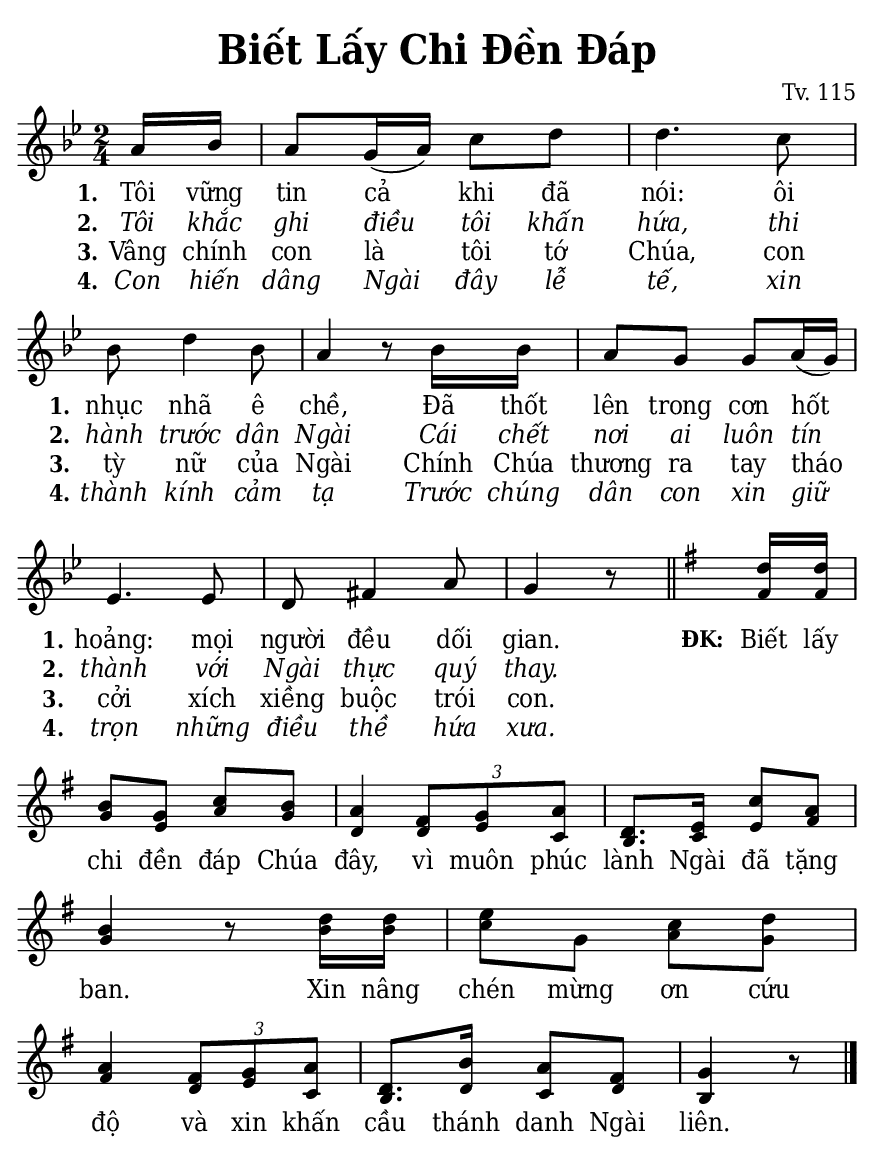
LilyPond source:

% Cài đặt chung\
\version "2.22.1"
\include "english.ly"

\header {
  title = \markup { \fontsize #1 "Biết Lấy Chi Đền Đáp" }
  composer = "Tv. 115"
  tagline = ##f
}

% Nhạc phiên khúc
nhacPhienKhucSop = \relative c'' {
  \partial 8 a16 bf |
  a8 g16 (a) c8 d |
  d4. c8 |
  bf d4 bf8 |
  a4 r8 bf16 bf |
  a8 g g a16 (g) |
  ef4. ef8 |
  d fs4 a8 |
  \partial 4. g4 r8 \bar "||"
  
  \set Staff.printKeyCancellation = ##f
  \set Staff.explicitKeySignatureVisibility = #end-of-line-invisible
  \key g \major
  <> \tweak extra-offset #'(-7.5 . -2.5) _\markup { \bold "ĐK:" }
  \partial 8 d'16 d |
  b8 g c b |
  a4 \tuplet 3/2 { fs8 g a } |
  d,8. e16 c'8 a |
  b4 r8 d16 d |
  e8 g, c d |
  a4 \tuplet 3/2 { fs8 g a } |
  d,8. b'16 a8 fs |
  g4 r8 \bar "|."
}

nhacPhienKhucAlto = \relative c' {
  r8 |
  R2*7
  r4.
  
  \set Staff.printKeyCancellation = ##f
  \set Staff.explicitKeySignatureVisibility = #end-of-line-invisible
  \key g \major
  fs16 fs |
  g8 e a g |
  d4 \tuplet 3/2 { d8 e c } |
  b8. c16 e8 fs |
  g4 r8 b16 b |
  c8 g a g |
  fs4 \tuplet 3/2 { d8 e c } |
  b8. d16 c8 d |
  b4 r8
}

% Lời phiên khúc
loiPhienKhucSop = \lyrics {
  <<
    {
      \set stanza = "1."
      Tôi vững tin cả khi đã nói:
      ôi nhục nhã ê chề,
      Đã thốt lên trong cơn hốt hoảng:
      mọi người đều dối gian.
    }
    \new Lyrics {
	    \set associatedVoice = "beSop"
	    \set stanza = "2."
      \override Lyrics.LyricText.font-shape = #'italic
	    Tôi khắc ghi điều tôi khấn hứa,
	    thi hành trước dân Ngài
	    Cái chết nơi ai luôn tín thành với Ngài thực quý thay.
    }
    \new Lyrics {
	    \set associatedVoice = "beSop"
	    \set stanza = "3."
	    Vâng chính con là tôi tớ Chúa,
	    con tỳ nữ của Ngài
	    Chính Chúa thương ra tay
	    tháo cởi xích xiềng buộc trói con.
    }
    \new Lyrics {
	    \set associatedVoice = "beSop"
	    \set stanza = "4."
      \override Lyrics.LyricText.font-shape = #'italic
	    Con hiến dâng Ngài đây lễ tế,
	    xin thành kính cảm tạ
	    Trước chúng dân con xin giữ trọn
	    những điều thề hứa xưa.
    }
  >>
  %\set stanza = "ĐK:"
  \set stanza = ""
  Biết lấy chi đền đáp Chúa đây,
  vì muôn phúc lành Ngài đã tặng ban.
  Xin nâng chén mừng ơn cứu độ
  và xin khấn cầu thánh danh Ngài liên.
}

% Dàn trang
\paper {
  #(set-paper-size "a5")
  top-margin = 3\mm
  bottom-margin = 3\mm
  left-margin = 3\mm
  right-margin = 3\mm
  indent = #0
  #(define fonts
	 (make-pango-font-tree "Deja Vu Serif Condensed"
	 		       "Deja Vu Serif Condensed"
			       "Deja Vu Serif Condensed"
			       (/ 20 20)))
  print-page-number = ##f
  system-system-spacing = #'((basic-distance . 0.1) (padding . 2.5))
}

TongNhip = {
  \key bf \major \time 2/4
  \set Timing.beamExceptions = #'()
  \set Timing.baseMoment = #(ly:make-moment 1/4)
}

% mã nguồn cho những chức năng chưa hỗ trợ trong phiên bản lilypond hiện tại
% cung cấp bởi cộng đồng lilypond khi gửi email đến lilypond-user@gnu.org
% Đổi kích thước nốt cho bè phụ
notBePhu =
#(define-music-function (font-size music) (number? ly:music?)
   (for-some-music
     (lambda (m)
       (if (music-is-of-type? m 'rhythmic-event)
           (begin
             (set! (ly:music-property m 'tweaks)
                   (cons `(font-size . ,font-size)
                         (ly:music-property m 'tweaks)))
             #t)
           #f))
     music)
   music)

% in số phiên khúc trên mỗi dòng
#(define (add-grob-definition grob-name grob-entry)
    (set! all-grob-descriptions
          (cons ((@@ (lily) completize-grob-entry)
                 (cons grob-name grob-entry))
                all-grob-descriptions)))

#(add-grob-definition
   'StanzaNumberSpanner
   `((direction . ,LEFT)
     (font-series . bold)
     (padding . 1)
     (side-axis . ,X)
     (stencil . ,ly:text-interface::print)
     (X-offset . ,ly:side-position-interface::x-aligned-side)
     (Y-extent . ,grob::always-Y-extent-from-stencil)
     (meta . ((class . Spanner)
              (interfaces . (font-interface
                             side-position-interface
                             stanza-number-interface
                             text-interface))))))

\layout {
   \context {
     \Global
     \grobdescriptions #all-grob-descriptions
   }
   \context {
     \Score
     \remove Stanza_number_align_engraver
     \consists
       #(lambda (context)
          (let ((texts '())
                (syllables '()))
            (make-engraver
             (acknowledgers
              ((stanza-number-interface engraver grob source-engraver)
                 (set! texts (cons grob texts)))
              ((lyric-syllable-interface engraver grob source-engraver)
                 (set! syllables (cons grob syllables))))
             ((stop-translation-timestep engraver)
                (for-each
                 (lambda (text)
                   (for-each
                    (lambda (syllable)
                      (ly:pointer-group-interface::add-grob text
'side-support-elements syllable))
                    syllables))
                 texts)
                (set! syllables '())))))
   }
   \context {
     \Lyrics
     \remove Stanza_number_engraver
     \consists
       #(lambda (context)
          (let ((text #f)
                (last-stanza #f))
            (make-engraver
             ((process-music engraver)
                (let ((stanza (ly:context-property context 'stanza #f)))
                  (if (and stanza (not (equal? stanza last-stanza)))
                      (let ((column (ly:context-property context
'currentCommandColumn)))
                        (set! last-stanza stanza)
                        (if text
                            (ly:spanner-set-bound! text RIGHT column))

                        (set! text (ly:engraver-make-grob engraver
'StanzaNumberSpanner '()))
                        (ly:grob-set-property! text 'text stanza)
                        (ly:spanner-set-bound! text LEFT column)))))
             ((finalize engraver)
                (if text
                    (let ((column (ly:context-property context
'currentCommandColumn)))
                      (ly:spanner-set-bound! text RIGHT column)))))))
     \override StanzaNumberSpanner.horizon-padding = 10000
   }
}
% kết thúc mã nguồn

\score {
  \new ChoirStaff <<
    \new Staff \with {
        \consists "Merge_rests_engraver"
        printPartCombineTexts = ##f
      }
      <<
      \new Voice \TongNhip \partCombine 
        \nhacPhienKhucSop
        \notBePhu -1 { \nhacPhienKhucAlto }
      \new NullVoice = beSop \nhacPhienKhucSop
      \new Lyrics \lyricsto beSop \loiPhienKhucSop
      >>
  >>
  \layout {
    \override Lyrics.LyricSpace.minimum-distance = #1.5
    \override Score.BarNumber.break-visibility = ##(#f #f #f)
    \override Score.SpacingSpanner.uniform-stretching = ##t
  } 
}
